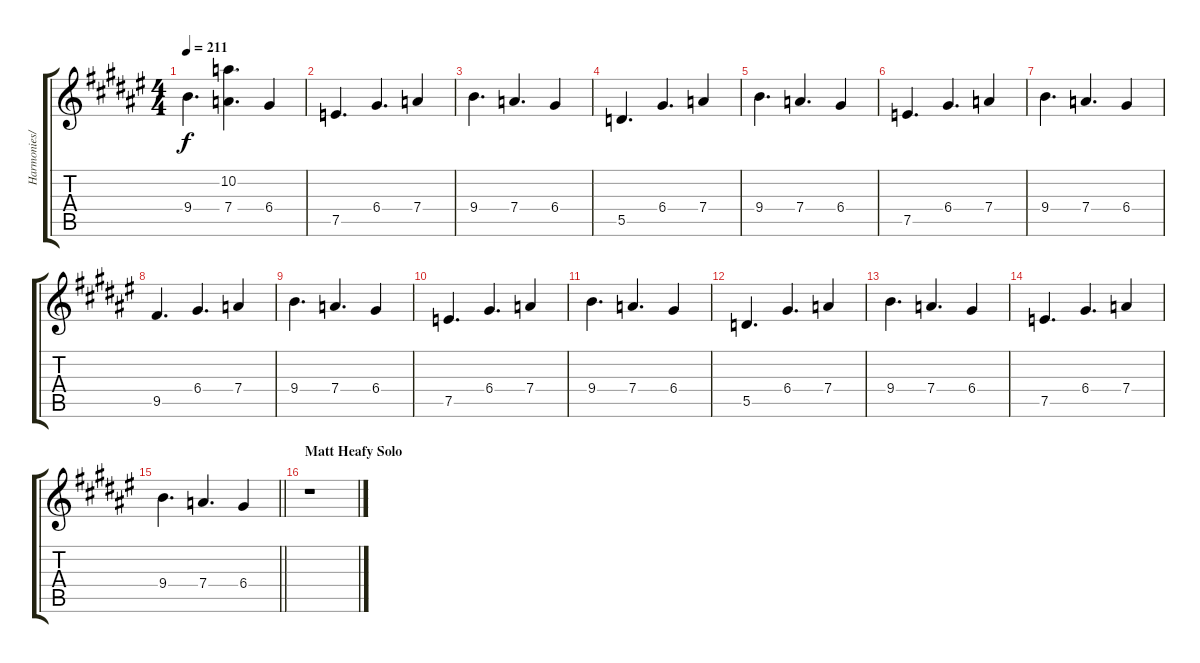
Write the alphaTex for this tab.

\track ("Harmonies/Fills" "Harmonies/") {instrument overdrivenguitar}
\staff {score tabs}
\tuning (E4 B3 G3 D3 A2 D2) {hide}
\ts (4 4)
\tempo 211
\clef g2
\ks d#minor
9.4.4{d dy f} (10.2{t} 7.4).4{d} 6.4.4 |
7.5.4{d} 6.4.4{d} 7.4.4 |
9.4.4{d} 7.4.4{d} 6.4.4 |
5.5.4{d} 6.4.4{d} 7.4.4 |
9.4.4{d} 7.4.4{d} 6.4.4 |
7.5.4{d} 6.4.4{d} 7.4.4 |
9.4.4{d} 7.4.4{d} 6.4.4 |
9.5.4{d} 6.4.4{d} 7.4.4 |
9.4.4{d} 7.4.4{d} 6.4.4 |
7.5.4{d} 6.4.4{d} 7.4.4 |
9.4.4{d} 7.4.4{d} 6.4.4 |
5.5.4{d} 6.4.4{d} 7.4.4 |
9.4.4{d} 7.4.4{d} 6.4.4 |
7.5.4{d} 6.4.4{d} 7.4.4 |
\barLineRight lightlight
9.4.4{d} 7.4.4{d} 6.4.4 |
\section ("" "Matt Heafy Solo")
r.1{volume 16 balance 10 instrument distortionguitar}
